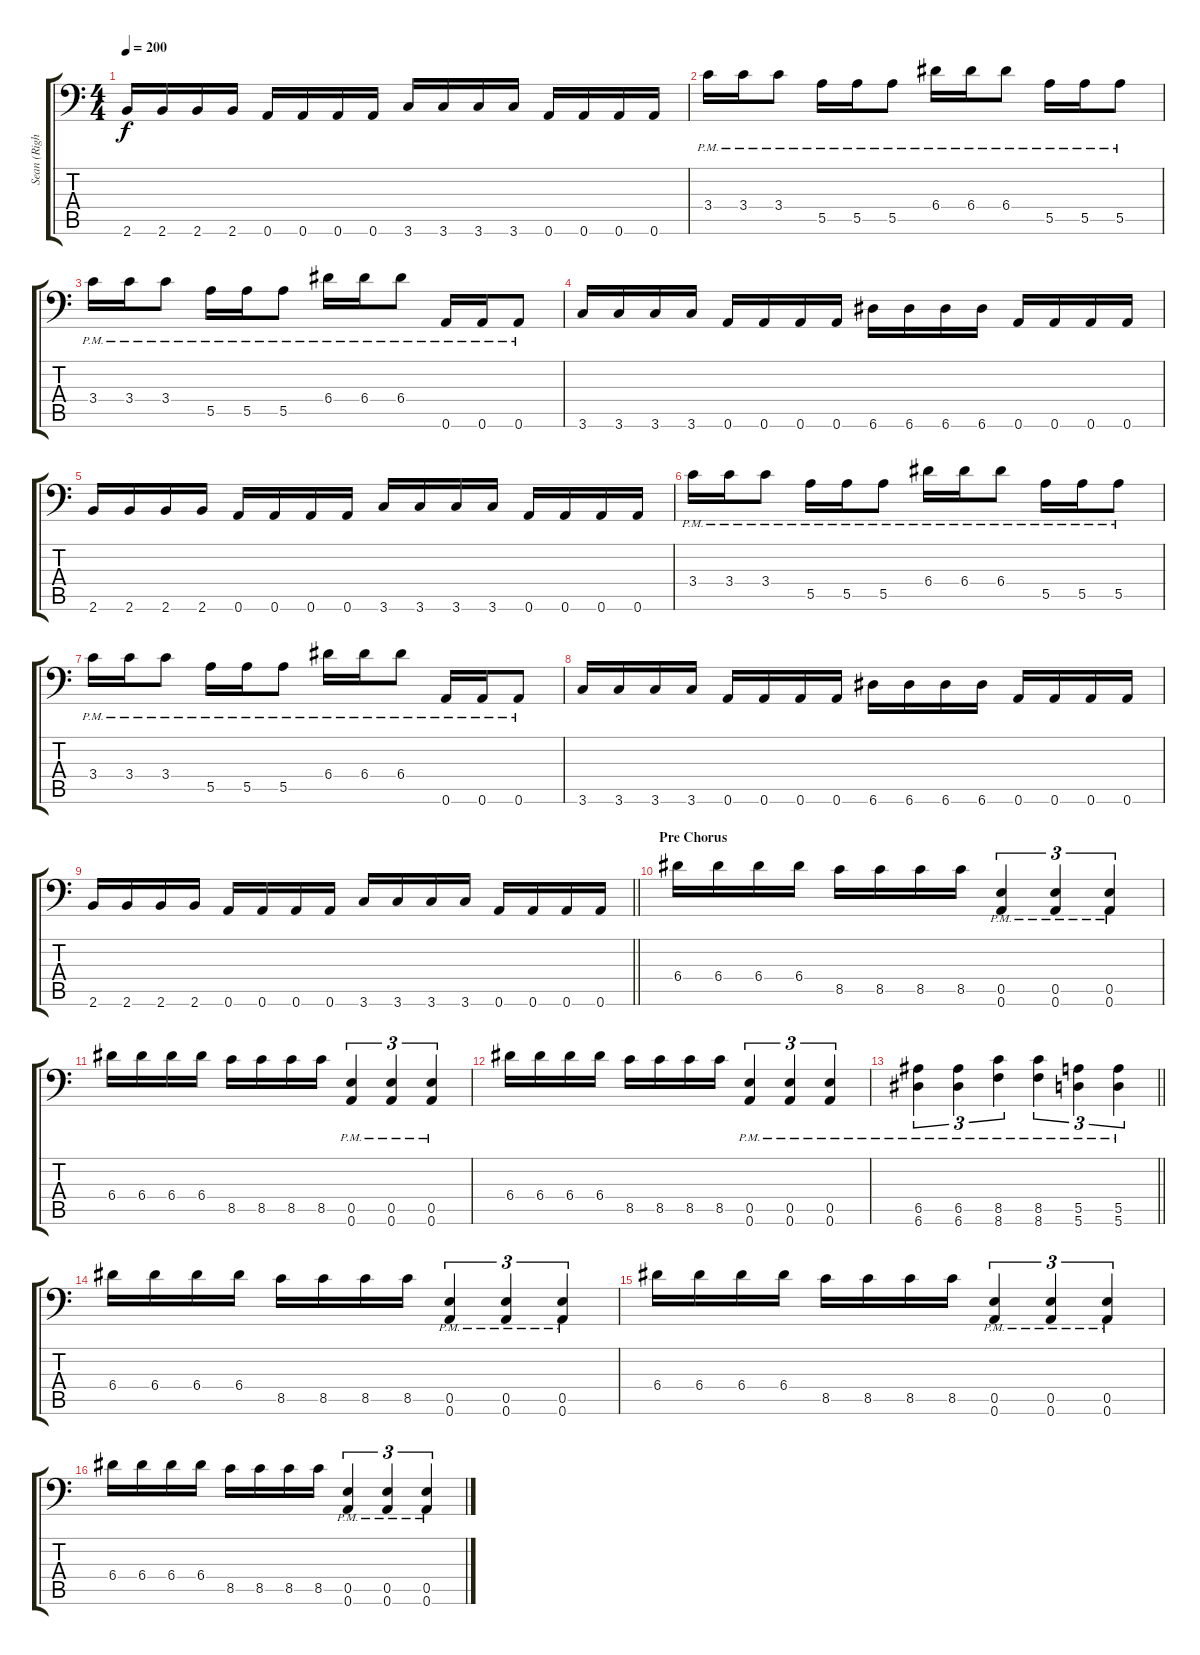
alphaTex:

\track ("Sean (Right)" "Sean (Righ") {instrument distortionguitar}
\staff {score tabs}
\tuning (B3 Gb3 D3 A2 E2 A1) {hide}
\ts (4 4)
\tempo 200
\clef f4
\ks c
2.6.16{dy f} 2.6.16 2.6.16 2.6.16 0.6.16 0.6.16 0.6.16 0.6.16 3.6.16 3.6.16 3.6.16 3.6.16 0.6.16 0.6.16 0.6.16 0.6.16 |
3.4{pm}.16 3.4{pm}.16 3.4{pm}.8 5.5{pm}.16 5.5{pm}.16 5.5{pm}.8 6.4{pm}.16 6.4{pm}.16 6.4{pm}.8 5.5{pm}.16 5.5{pm}.16 5.5{pm}.8 |
3.4{pm}.16 3.4{pm}.16 3.4{pm}.8 5.5{pm}.16 5.5{pm}.16 5.5{pm}.8 6.4{pm}.16 6.4{pm}.16 6.4{pm}.8 0.6{pm}.16 0.6{pm}.16 0.6{pm}.8 |
3.6.16 3.6.16 3.6.16 3.6.16 0.6.16 0.6.16 0.6.16 0.6.16 6.6.16 6.6.16 6.6.16 6.6.16 0.6.16 0.6.16 0.6.16 0.6.16 |
2.6.16 2.6.16 2.6.16 2.6.16 0.6.16 0.6.16 0.6.16 0.6.16 3.6.16 3.6.16 3.6.16 3.6.16 0.6.16 0.6.16 0.6.16 0.6.16 |
3.4{pm}.16 3.4{pm}.16 3.4{pm}.8 5.5{pm}.16 5.5{pm}.16 5.5{pm}.8 6.4{pm}.16 6.4{pm}.16 6.4{pm}.8 5.5{pm}.16 5.5{pm}.16 5.5{pm}.8 |
3.4{pm}.16 3.4{pm}.16 3.4{pm}.8 5.5{pm}.16 5.5{pm}.16 5.5{pm}.8 6.4{pm}.16 6.4{pm}.16 6.4{pm}.8 0.6{pm}.16 0.6{pm}.16 0.6{pm}.8 |
3.6.16 3.6.16 3.6.16 3.6.16 0.6.16 0.6.16 0.6.16 0.6.16 6.6.16 6.6.16 6.6.16 6.6.16 0.6.16 0.6.16 0.6.16 0.6.16 |
\barLineRight lightlight
2.6.16 2.6.16 2.6.16 2.6.16 0.6.16 0.6.16 0.6.16 0.6.16 3.6.16 3.6.16 3.6.16 3.6.16 0.6.16 0.6.16 0.6.16 0.6.16 |
\section ("" "Pre Chorus")
6.4.16 6.4.16 6.4.16 6.4.16 8.5.16 8.5.16 8.5.16 8.5.16 (0.5{pm} 0.6{pm}).4{tu (3 2)} (0.5{pm} 0.6{pm}).4{tu (3 2)} (0.5{pm} 0.6{pm}).4{tu (3 2)} |
6.4.16 6.4.16 6.4.16 6.4.16 8.5.16 8.5.16 8.5.16 8.5.16 (0.5{pm} 0.6{pm}).4{tu (3 2)} (0.5{pm} 0.6{pm}).4{tu (3 2)} (0.5{pm} 0.6{pm}).4{tu (3 2)} |
6.4.16 6.4.16 6.4.16 6.4.16 8.5.16 8.5.16 8.5.16 8.5.16 (0.5{pm} 0.6{pm}).4{tu (3 2)} (0.5{pm} 0.6{pm}).4{tu (3 2)} (0.5{pm} 0.6{pm}).4{tu (3 2)} |
\barLineRight lightlight
(6.5{pm} 6.6{pm}).4{tu (3 2)} (6.5{pm} 6.6{pm}).4{tu (3 2)} (8.5{pm} 8.6{pm}).4{tu (3 2)} (8.5{pm} 8.6{pm}).4{tu (3 2)} (5.5{pm} 5.6{pm}).4{tu (3 2)} (5.5{pm} 5.6{pm}).4{tu (3 2)} |
6.4.16 6.4.16 6.4.16 6.4.16 8.5.16 8.5.16 8.5.16 8.5.16 (0.5{pm} 0.6{pm}).4{tu (3 2)} (0.5{pm} 0.6{pm}).4{tu (3 2)} (0.5{pm} 0.6{pm}).4{tu (3 2)} |
6.4.16 6.4.16 6.4.16 6.4.16 8.5.16 8.5.16 8.5.16 8.5.16 (0.5{pm} 0.6{pm}).4{tu (3 2)} (0.5{pm} 0.6{pm}).4{tu (3 2)} (0.5{pm} 0.6{pm}).4{tu (3 2)} |
6.4.16 6.4.16 6.4.16 6.4.16 8.5.16 8.5.16 8.5.16 8.5.16 (0.5{pm} 0.6{pm}).4{tu (3 2)} (0.5{pm} 0.6{pm}).4{tu (3 2)} (0.5{pm} 0.6{pm}).4{tu (3 2)}
